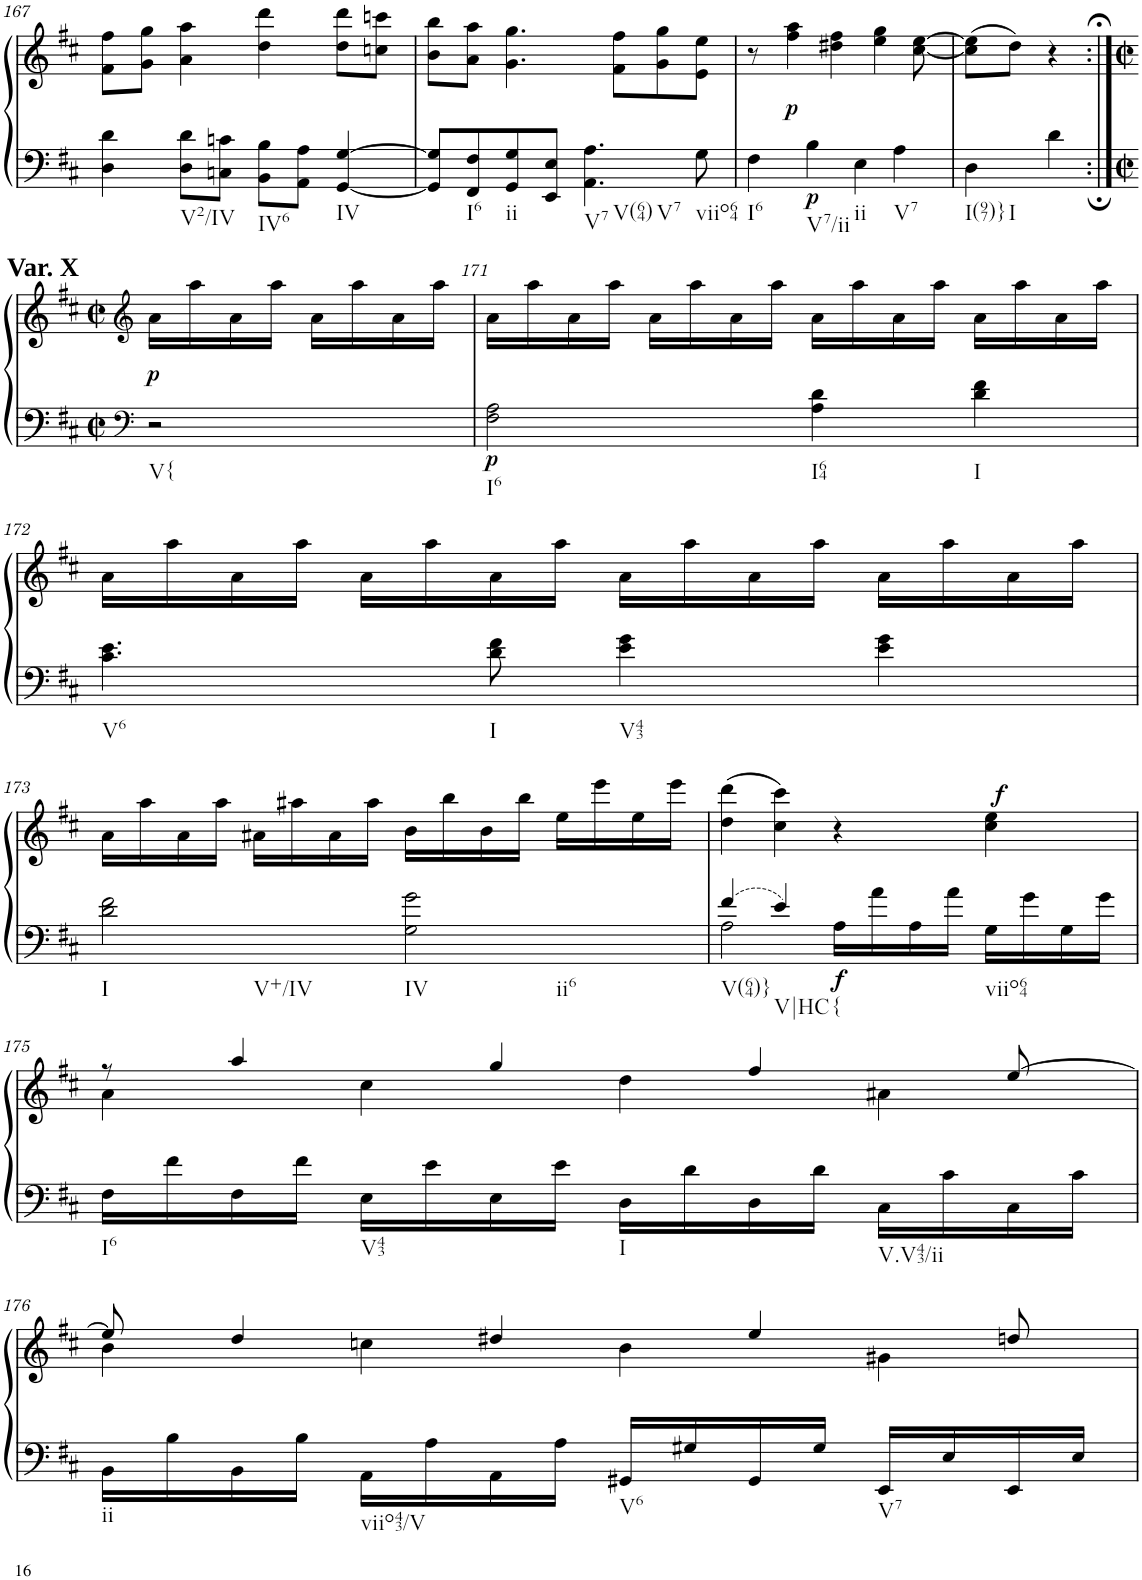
**kern	**kern	**dynam
*part1	*part1	*part1
*staff2	*staff1	*staff1/2
*I"unbenannt2	*	*
!!LO:PB:g=z
*clefF4	*clefG2	*
*k[f#c#]	*k[f#c#]	*
*M2/2	*M2/2	*
*met(c|)	*met(c|)	*
=167	=167	=167
4D\ 4d\	8f#\ 8ff#\L	.
.	8g\ 8gg\J	.
!LO:TX:b:t=V2/IV	!	!
8D\ 8d\L	4a\ 4aa\	.
8Cn\ 8cn\J	.	.
!LO:TX:b:t=IV6	!	!
8BB\ 8B\L	4dd\ 4ddd\	.
8AA\ 8A\J	.	.
!LO:TX:b:t=IV	!	!
[4GG/ [4G/	8dd\ 8ddd\L	.
.	8ccn\ 8cccn\J	.
=168	=168	=168
8GG/] 8G/]L	8b\ 8bb\L	.
!LO:TX:b:t=I6	!	!
8FF#/ 8F#/	8a\ 8aa\J	.
!LO:TX:b:t=ii	!	!
8GG/ 8G/	4.g\ 4.gg\	.
8EE/ 8E/J	.	.
!LO:TX:b:t=V7	!	!
!LO:TX:b:t=V(64)	!	!
!LO:TX:b:t=V7	!	!
4.AA\ 4.A\	.	.
.	8f#\ 8ff#\L	.
.	8g\ 8gg\	.
!LO:TX:b:t=viio64	!	!
8G\	8e\ 8ee\J	.
=169	=169	=169
!LO:TX:b:t=I6	!	!
4F#\	8r	.
!	!	!LO:DY:b
.	4ff#\ 4aa\	p
!LO:TX:b:t=V7/ii	!	!
!	!	!LO:DY:b=2
4B\	.	p
.	4dd#X\ 4ff#\	.
!LO:TX:b:t=ii	!	!
4E\	.	.
.	4ee\ 4gg\	.
!LO:TX:b:t=V7	!	!
4A\	.	.
.	[8cc#\ [8ee\	.
=170	=170	=170
!LO:TX:b:t=I(97)}	!	!
!LO:TX:b:t=I	!	!
4D\	(8cc#\] 8ee\]L	.
.	8dd\J)	.
4d\	4r	.
!!LO:LB:g=z
=170X20:|!	=170X20:|!	=170X20:|!
*clefF4	*clefG2	*
*M2/2	*M2/2	*
*met(c|)	*met(c|)	*
!	!LO:TX:a:B:t=Var. X	!
!LO:TX:b:t=V{	!	!
!	!	!LO:DY:b
2r	16a\LL	p
.	16aa\	.
.	16a\	.
.	16aa\JJ	.
.	16a\LL	.
.	16aa\	.
.	16a\	.
.	16aa\JJ	.
=171	=171	=171
!LO:TX:b:t=I6	!	!
!	!	!LO:DY:b=2
2F#\ 2A\	16a\LL	p
.	16aa\	.
.	16a\	.
.	16aa\JJ	.
.	16a\LL	.
.	16aa\	.
.	16a\	.
.	16aa\JJ	.
!LO:TX:b:t=I64	!	!
4A\ 4d\	16a\LL	.
.	16aa\	.
.	16a\	.
.	16aa\JJ	.
!LO:TX:b:t=I	!	!
4d\ 4f#\	16a\LL	.
.	16aa\	.
.	16a\	.
.	16aa\JJ	.
!!LO:LB:g=z
=172	=172	=172
!LO:TX:b:t=V6	!	!
4.c#\ 4.e\	16a\LL	.
.	16aa\	.
.	16a\	.
.	16aa\JJ	.
.	16a\LL	.
.	16aa\	.
!LO:TX:b:t=I	!	!
8d\ 8f#\	16a\	.
.	16aa\JJ	.
!LO:TX:b:t=V43	!	!
4e\ 4g\	16a\LL	.
.	16aa\	.
.	16a\	.
.	16aa\JJ	.
4e\ 4g\	16a\LL	.
.	16aa\	.
.	16a\	.
.	16aa\JJ	.
!!LO:LB:g=z
=173	=173	=173
!LO:TX:b:t=I	!	!
!LO:TX:b:t=V+/IV	!	!
2d\ 2f#\	16a\LL	.
.	16aa\	.
.	16a\	.
.	16aa\JJ	.
.	16a#X\LL	.
.	16aa#X\	.
.	16a#\	.
.	16aa#\JJ	.
!LO:TX:b:t=IV	!	!
!LO:TX:b:t=ii6	!	!
2G\ 2g\	16b\LL	.
.	16bb\	.
.	16b\	.
.	16bb\JJ	.
.	16ee\LL	.
.	16eee\	.
.	16ee\	.
.	16eee\JJ	.
=174	=174	=174
*^	*	*
!LO:TX:b:t=V(64)}	!	!	!
4f#/	2A\	(4dd\ 4ddd\	.
!LO:TX:b:t=V|HC	!	!	!
4e/	.	4cc#\ 4ccc#\)	.
!LO:TX:b:t={	!	!	!
!	!	!	!LO:DY:b=2
16A\LL	2ryy	4r	f
16a\	.	.	.
16A\	.	.	.
16a\JJ	.	.	.
!LO:TX:b:t=viio64	!	!	!
!	!	!	!LO:DY:a
16G\LL	.	4cc#\ 4ee\	f
16g\	.	.	.
16G\	.	.	.
16g\JJ	.	.	.
*v	*v	*	*
!!LO:LB:g=z
=175	=175	=175
*	*^	*
!LO:TX:b:t=I6	!	!	!
16F#\LL	8r	4a\	.
16f#\	.	.	.
16F#\	4aa/	.	.
16f#\JJ	.	.	.
!LO:TX:b:t=V43	!	!	!
16E\LL	.	4cc#\	.
16e\	.	.	.
16E\	4gg/	.	.
16e\JJ	.	.	.
!LO:TX:b:t=I	!	!	!
16D\LL	.	4dd\	.
16d\	.	.	.
16D\	4ff#/	.	.
16d\JJ	.	.	.
!LO:TX:b:t=V.V43/ii	!	!	!
16C#\LL	.	4a#X\	.
16c#\	.	.	.
16C#\	[8ee/	.	.
16c#\JJ	.	.	.
!!LO:LB:g=z	!!
=176	=176	=176	=176
!LO:TX:b:t=ii	!	!	!
16BB\LL	8ee/]	4b\	.
16B\	.	.	.
16BB\	4dd/	.	.
16B\JJ	.	.	.
!LO:TX:b:t=viio43/V	!	!	!
16AA\LL	.	4ccn\	.
16A\	.	.	.
16AA\	4dd#X/	.	.
16A\JJ	.	.	.
!LO:TX:b:t=V6	!	!	!
16GG#X/LL	.	4b\	.
16G#X/	.	.	.
16GG#/	4ee/	.	.
16G#/JJ	.	.	.
!LO:TX:b:t=V7	!	!	!
16EE/LL	.	4g#X\	.
16E/	.	.	.
16EE/	8ddn/	.	.
16E/JJ	.	.	.
*	*v	*v	*
=	=	=
*-	*-	*-
